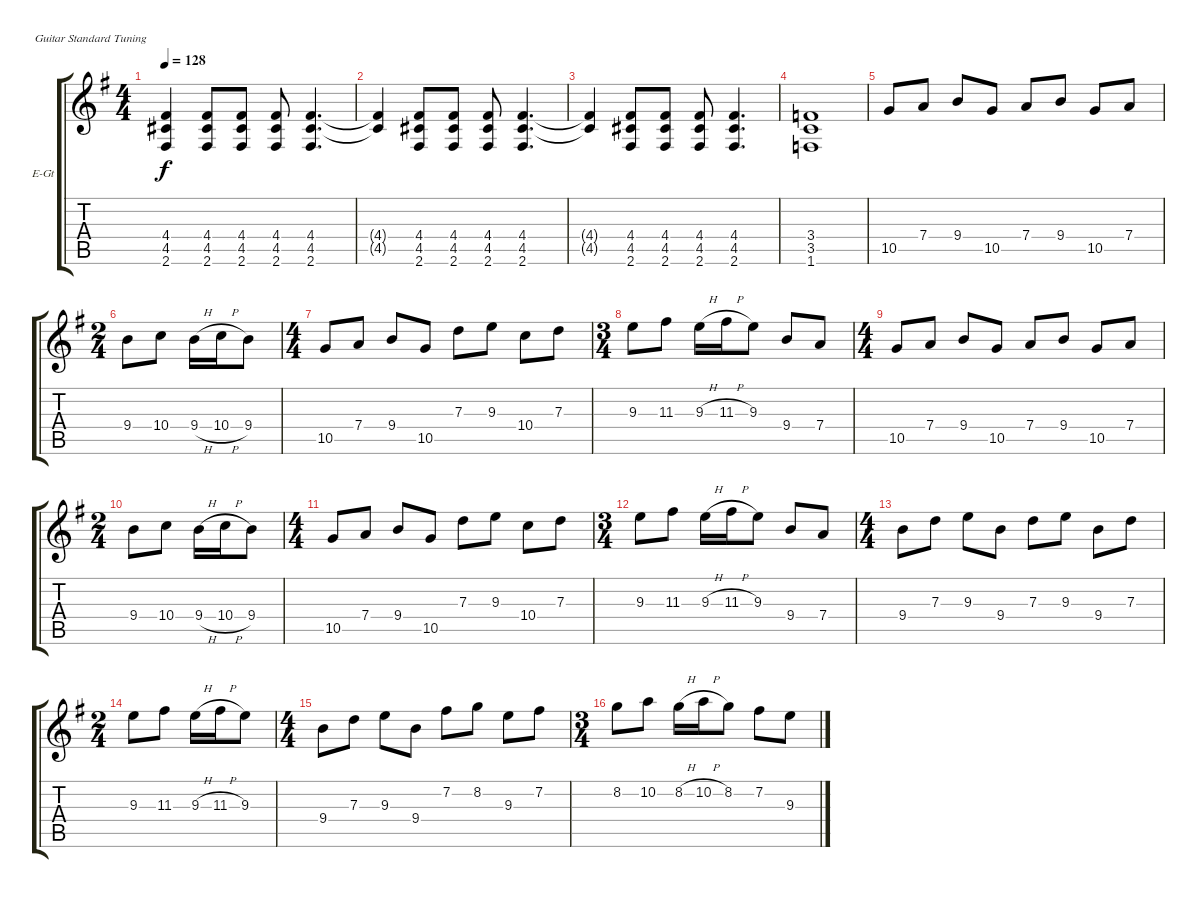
\defaultSystemsLayout 4
\bracketExtendMode groupsimilarinstruments
\firstSystemTrackNameOrientation horizontal
\otherSystemsTrackNameOrientation horizontal
\track ("Kirk" "E-Gt") {instrument distortionguitar}
\staff {score tabs}
\tuning (E4 B3 G3 D3 A2 E2)
\ts (4 4)
\tempo 128
\clef g2
\scale
0.333333
\ks g
(4.4 4.5 2.6).4{dy f} (4.4 4.5 2.6).8 (4.4 4.5 2.6).8 (4.4 4.5 2.6).8 (4.4 4.5 2.6).4{d} |
\scale
0.333333 (4.4{t} 4.5{t}).4 (4.4 4.5 2.6).8 (4.4 4.5 2.6).8 (4.4 4.5 2.6).8 (4.4 4.5 2.6).4{d} |
\scale
0.333333 (4.4{t} 4.5{t}).4 (4.4 4.5 2.6).8 (4.4 4.5 2.6).8 (4.4 4.5 2.6).8 (4.4 4.5 2.6).4{d} |
\scale
0.333333 (3.4 3.5 1.6).1 |
\scale
0.333333 10.5.8 7.4.8 9.4.8 10.5.8 7.4.8 9.4.8 10.5.8 7.4.8 |
\ts (2 4)
\scale
0.333333 9.4.8 10.4.8 9.4{h}.16 10.4{h}.16 9.4.8 |
\ts (4 4)
\scale
0.333333 10.5.8 7.4.8 9.4.8 10.5.8 7.3.8 9.3.8 10.4.8 7.3.8 |
\ts (3 4)
\scale
0.333333 9.3.8 11.3.8 9.3{h}.16 11.3{h}.16 9.3.8 9.4.8 7.4.8 |
\ts (4 4)
\scale
0.333333 10.5.8 7.4.8 9.4.8 10.5.8 7.4.8 9.4.8 10.5.8 7.4.8 |
\ts (2 4)
\scale
0.333333 9.4.8 10.4.8 9.4{h}.16 10.4{h}.16 9.4.8 |
\ts (4 4)
\scale
0.333333 10.5.8 7.4.8 9.4.8 10.5.8 7.3.8 9.3.8 10.4.8 7.3.8 |
\ts (3 4)
\scale
0.333333 9.3.8 11.3.8 9.3{h}.16 11.3{h}.16 9.3.8 9.4.8 7.4.8 |
\ts (4 4)
\scale
0.333333 9.4.8 7.3.8 9.3.8 9.4.8 7.3.8 9.3.8 9.4.8 7.3.8 |
\ts (2 4)
\scale
0.333333 9.3.8 11.3.8 9.3{h}.16 11.3{h}.16 9.3.8 |
\ts (4 4)
\scale
0.333333 9.4.8 7.3.8 9.3.8 9.4.8 7.2.8 8.2.8 9.3.8 7.2.8 |
\ts (3 4)
\scale
0.333333 8.2.8 10.2.8 8.2{h}.16 10.2{h}.16 8.2.8 7.2.8 9.3.8
